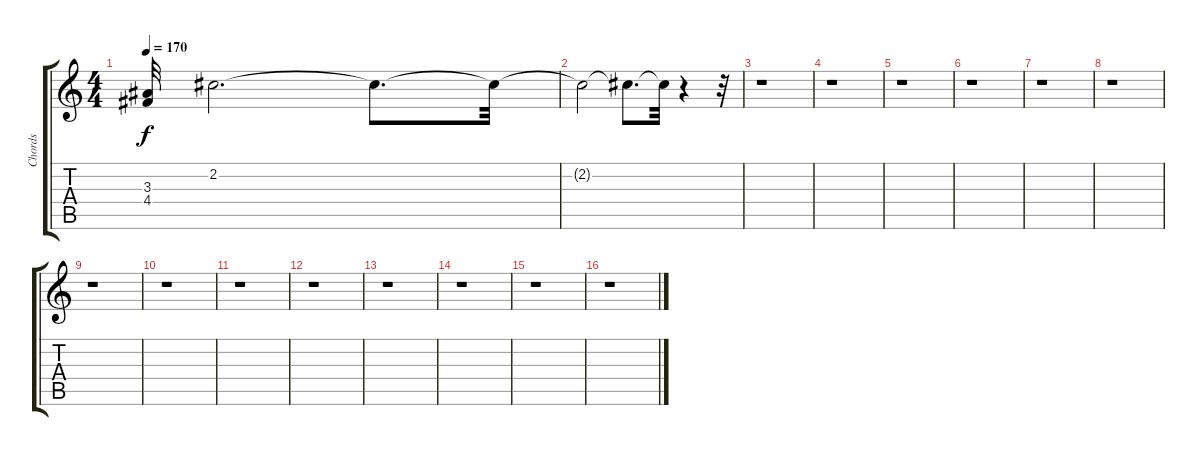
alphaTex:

\track ("Chords" "Chords") {instrument electricguitarclean}
\staff {score tabs}
\tuning (E4 B3 G3 D3 A2 E2) {hide}
\ts (4 4)
\tempo 170
\clef g2
\ks c
(3.3 4.4).32{dy f} 2.2.2{d} 2.2{t}.8{d} 2.2{t}.32 |
2.2{t}.2 2.2{t}.8{d} 2.2{t}.32 r.4 r.32 |
r.1 |
r.1 |
r.1 |
r.1 |
r.1 |
r.1 |
r.1 |
r.1 |
r.1 |
r.1 |
r.1 |
r.1 |
r.1 |
r.1
